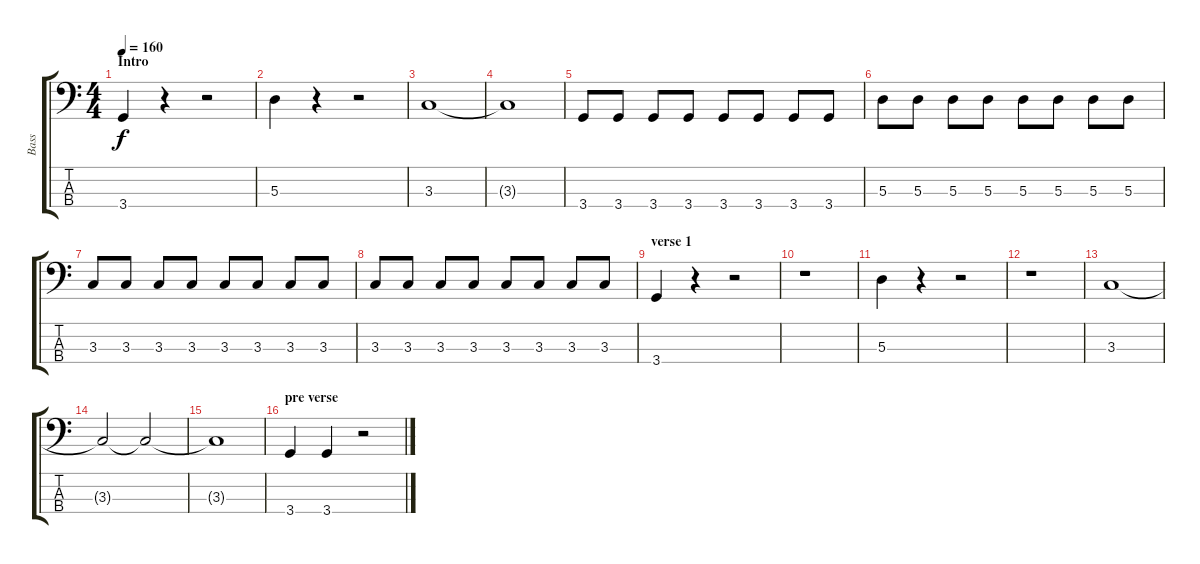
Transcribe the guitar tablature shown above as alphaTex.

\track ("Bass" "Bass") {instrument electricbasspick}
\staff {score tabs}
\tuning (G2 D2 A1 E1) {hide}
\ts (4 4)
\section ("" "Intro")
\tempo 160
\clef f4
\ks c
3.4.4{dy f instrument electricbasspick} r.4 r.2 |
5.3.4 r.4 r.2 |
3.3.1 |
3.3{t}.1 |
3.4.8 3.4.8 3.4.8 3.4.8 3.4.8 3.4.8 3.4.8 3.4.8 |
5.3.8 5.3.8 5.3.8 5.3.8 5.3.8 5.3.8 5.3.8 5.3.8 |
3.3.8 3.3.8 3.3.8 3.3.8 3.3.8 3.3.8 3.3.8 3.3.8 |
3.3.8 3.3.8 3.3.8 3.3.8 3.3.8 3.3.8 3.3.8 3.3.8 |
\section ("" "verse 1")
3.4.4 r.4 r.2 |
r.1 |
5.3.4 r.4 r.2 |
r.1 |
3.3.1 |
3.3{t}.2 3.3{t}.2 |
3.3{t}.1 |
\section ("" "pre verse")
3.4.4 3.4.4 r.2
